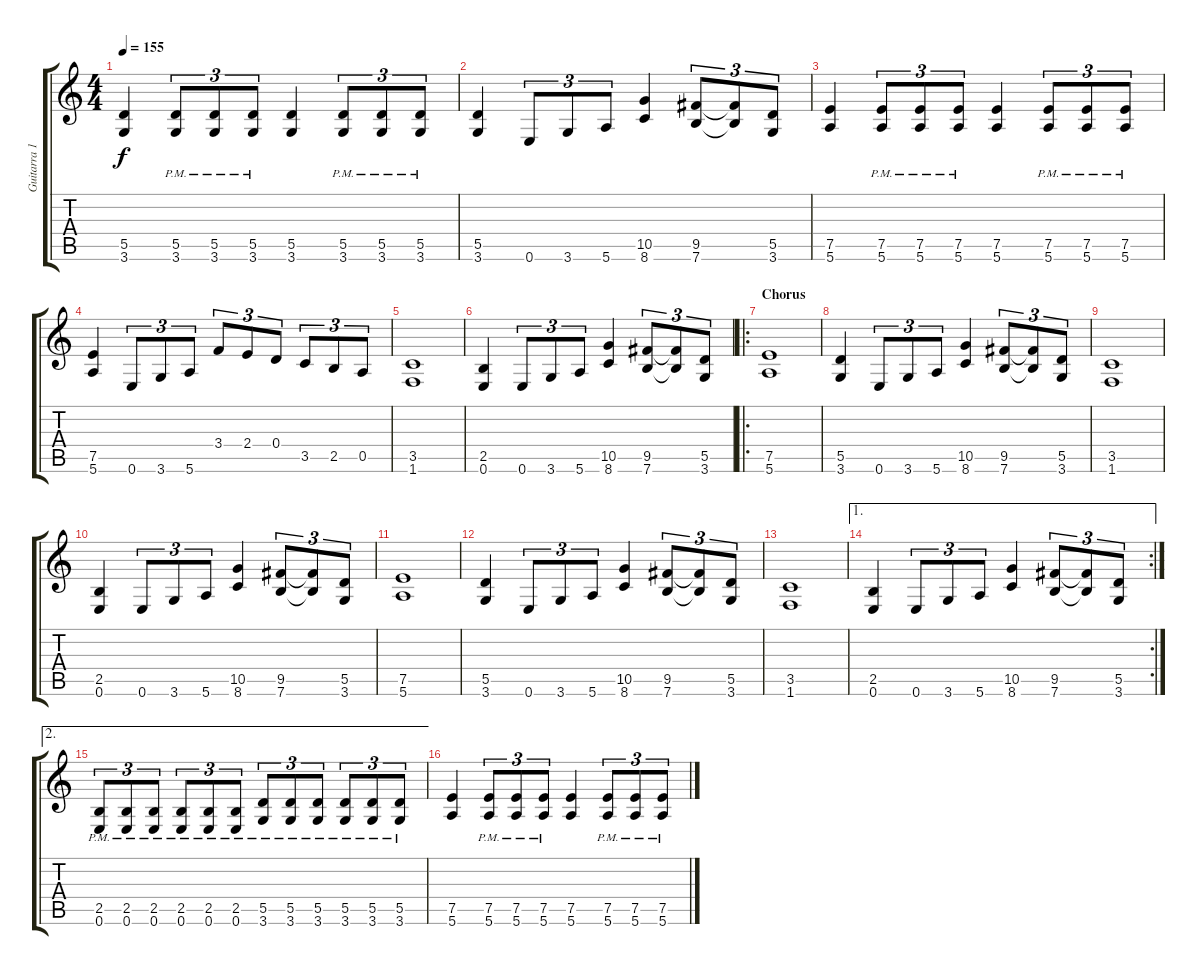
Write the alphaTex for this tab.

\track ("Guitarra 1" "Guitarra 1") {instrument overdrivenguitar}
\staff {score tabs}
\tuning (E4 B3 G3 D3 A2 E2) {hide}
\ts (4 4)
\tempo 155
\clef g2
\ks c
(5.5 3.6).4{dy f} (5.5{pm} 3.6{pm}).8{tu (3 2)} (5.5{pm} 3.6{pm}).8{tu (3 2)} (5.5{pm} 3.6{pm}).8{tu (3 2)} (5.5 3.6).4 (5.5{pm} 3.6{pm}).8{tu (3 2)} (5.5{pm} 3.6{pm}).8{tu (3 2)} (5.5{pm} 3.6{pm}).8{tu (3 2)} |
(5.5 3.6).4 0.6.8{tu (3 2)} 3.6.8{tu (3 2)} 5.6.8{tu (3 2)} (10.5 8.6).4 (9.5 7.6).8{tu (3 2)} (9.5{t} 7.6{t}).8{tu (3 2)} (5.5 3.6).8{tu (3 2)} |
(7.5 5.6).4 (7.5{pm} 5.6{pm}).8{tu (3 2)} (7.5{pm} 5.6{pm}).8{tu (3 2)} (7.5{pm} 5.6{pm}).8{tu (3 2)} (7.5 5.6).4 (7.5{pm} 5.6{pm}).8{tu (3 2)} (7.5{pm} 5.6{pm}).8{tu (3 2)} (7.5{pm} 5.6{pm}).8{tu (3 2)} |
(7.5 5.6).4 0.6.8{tu (3 2)} 3.6.8{tu (3 2)} 5.6.8{tu (3 2)} 3.4.8{tu (3 2)} 2.4.8{tu (3 2)} 0.4.8{tu (3 2)} 3.5.8{tu (3 2)} 2.5.8{tu (3 2)} 0.5.8{tu (3 2)} |
(3.5 1.6).1 |
(2.5 0.6).4 0.6.8{tu (3 2)} 3.6.8{tu (3 2)} 5.6.8{tu (3 2)} (10.5 8.6).4 (9.5 7.6).8{tu (3 2)} (9.5{t} 7.6{t}).8{tu (3 2)} (5.5 3.6).8{tu (3 2)} |
\ro
\section ("" "Chorus")
(7.5 5.6).1 |
(5.5 3.6).4 0.6.8{tu (3 2)} 3.6.8{tu (3 2)} 5.6.8{tu (3 2)} (10.5 8.6).4 (9.5 7.6).8{tu (3 2)} (9.5{t} 7.6{t}).8{tu (3 2)} (5.5 3.6).8{tu (3 2)} |
(3.5 1.6).1 |
(2.5 0.6).4 0.6.8{tu (3 2)} 3.6.8{tu (3 2)} 5.6.8{tu (3 2)} (10.5 8.6).4 (9.5 7.6).8{tu (3 2)} (9.5{t} 7.6{t}).8{tu (3 2)} (5.5 3.6).8{tu (3 2)} |
(7.5 5.6).1 |
(5.5 3.6).4 0.6.8{tu (3 2)} 3.6.8{tu (3 2)} 5.6.8{tu (3 2)} (10.5 8.6).4 (9.5 7.6).8{tu (3 2)} (9.5{t} 7.6{t}).8{tu (3 2)} (5.5 3.6).8{tu (3 2)} |
(3.5 1.6).1 |
\ae 1
\rc 2
(2.5 0.6).4 0.6.8{tu (3 2)} 3.6.8{tu (3 2)} 5.6.8{tu (3 2)} (10.5 8.6).4 (9.5 7.6).8{tu (3 2)} (9.5{t} 7.6{t}).8{tu (3 2)} (5.5 3.6).8{tu (3 2)} |
\ae 2
(2.5{pm} 0.6{pm}).8{tu (3 2)} (2.5{pm} 0.6{pm}).8{tu (3 2)} (2.5{pm} 0.6{pm}).8{tu (3 2)} (2.5{pm} 0.6{pm}).8{tu (3 2)} (2.5{pm} 0.6{pm}).8{tu (3 2)} (2.5{pm} 0.6{pm}).8{tu (3 2)} (5.5{pm} 3.6{pm}).8{tu (3 2)} (5.5{pm} 3.6{pm}).8{tu (3 2)} (5.5{pm} 3.6{pm}).8{tu (3 2)} (5.5{pm} 3.6{pm}).8{tu (3 2)} (5.5{pm} 3.6{pm}).8{tu (3 2)} (5.5{pm} 3.6{pm}).8{tu (3 2)} |
(7.5 5.6).4 (7.5{pm} 5.6{pm}).8{tu (3 2)} (7.5{pm} 5.6{pm}).8{tu (3 2)} (7.5{pm} 5.6{pm}).8{tu (3 2)} (7.5 5.6).4 (7.5{pm} 5.6{pm}).8{tu (3 2)} (7.5{pm} 5.6{pm}).8{tu (3 2)} (7.5{pm} 5.6{pm}).8{tu (3 2)}
